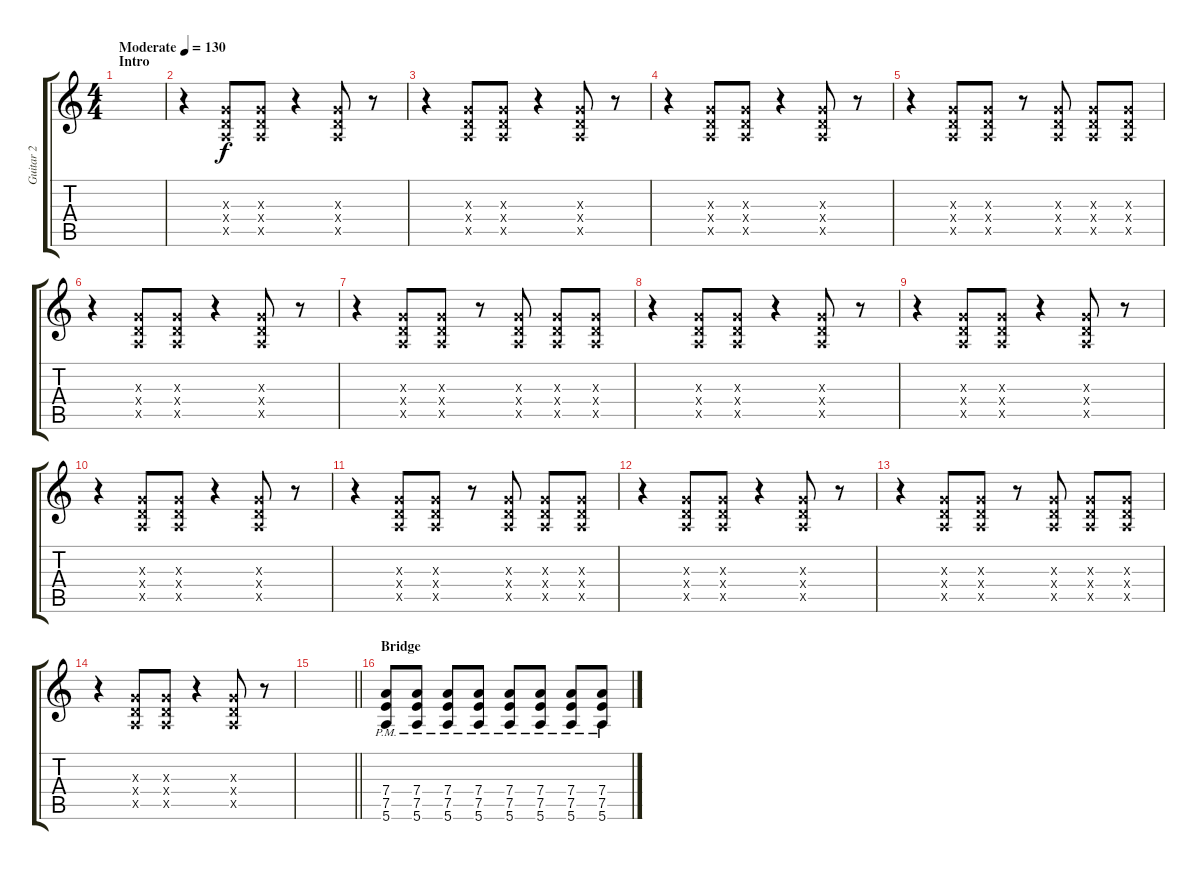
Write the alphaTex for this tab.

\track ("Guitar 2" "Guitar 2") {instrument electricguitarclean}
\staff {score tabs}
\tuning (E4 B3 G3 D3 A2 E2) {hide}
\ts (4 4)
\section ("" "Intro")
\tempo (130 "Moderate")
\clef g2
\ks c
|
r.4 (0.3{x} 0.4{x} 0.5{x}).8 (0.3{x} 0.4{x} 0.5{x}).8 r.4 (0.3{x} 0.4{x} 0.5{x}).8 r.8 |
r.4 (0.3{x} 0.4{x} 0.5{x}).8 (0.3{x} 0.4{x} 0.5{x}).8 r.4 (0.3{x} 0.4{x} 0.5{x}).8 r.8 |
r.4 (0.3{x} 0.4{x} 0.5{x}).8 (0.3{x} 0.4{x} 0.5{x}).8 r.4 (0.3{x} 0.4{x} 0.5{x}).8 r.8 |
r.4 (0.3{x} 0.4{x} 0.5{x}).8 (0.3{x} 0.4{x} 0.5{x}).8 r.8 (0.3{x} 0.4{x} 0.5{x}).8 (0.3{x} 0.4{x} 0.5{x}).8 (0.3{x} 0.4{x} 0.5{x}).8 |
r.4 (0.3{x} 0.4{x} 0.5{x}).8 (0.3{x} 0.4{x} 0.5{x}).8 r.4 (0.3{x} 0.4{x} 0.5{x}).8 r.8 |
r.4 (0.3{x} 0.4{x} 0.5{x}).8 (0.3{x} 0.4{x} 0.5{x}).8 r.8 (0.3{x} 0.4{x} 0.5{x}).8 (0.3{x} 0.4{x} 0.5{x}).8 (0.3{x} 0.4{x} 0.5{x}).8 |
r.4 (0.3{x} 0.4{x} 0.5{x}).8 (0.3{x} 0.4{x} 0.5{x}).8 r.4 (0.3{x} 0.4{x} 0.5{x}).8 r.8 |
r.4 (0.3{x} 0.4{x} 0.5{x}).8 (0.3{x} 0.4{x} 0.5{x}).8 r.4 (0.3{x} 0.4{x} 0.5{x}).8 r.8 |
r.4 (0.3{x} 0.4{x} 0.5{x}).8 (0.3{x} 0.4{x} 0.5{x}).8 r.4 (0.3{x} 0.4{x} 0.5{x}).8 r.8 |
r.4 (0.3{x} 0.4{x} 0.5{x}).8 (0.3{x} 0.4{x} 0.5{x}).8 r.8 (0.3{x} 0.4{x} 0.5{x}).8 (0.3{x} 0.4{x} 0.5{x}).8 (0.3{x} 0.4{x} 0.5{x}).8 |
r.4 (0.3{x} 0.4{x} 0.5{x}).8 (0.3{x} 0.4{x} 0.5{x}).8 r.4 (0.3{x} 0.4{x} 0.5{x}).8 r.8 |
r.4 (0.3{x} 0.4{x} 0.5{x}).8 (0.3{x} 0.4{x} 0.5{x}).8 r.8 (0.3{x} 0.4{x} 0.5{x}).8 (0.3{x} 0.4{x} 0.5{x}).8 (0.3{x} 0.4{x} 0.5{x}).8 |
r.4 (0.3{x} 0.4{x} 0.5{x}).8 (0.3{x} 0.4{x} 0.5{x}).8 r.4 (0.3{x} 0.4{x} 0.5{x}).8 r.8 |
\barLineRight lightlight
|
\section ("" "Bridge")
(7.4{pm} 7.5{pm} 5.6{pm}).8 (7.4{pm} 7.5{pm} 5.6{pm}).8 (7.4{pm} 7.5{pm} 5.6{pm}).8 (7.4{pm} 7.5{pm} 5.6{pm}).8 (7.4{pm} 7.5{pm} 5.6{pm}).8 (7.4{pm} 7.5{pm} 5.6{pm}).8 (7.4{pm} 7.5{pm} 5.6{pm}).8 (7.4{pm} 7.5{pm} 5.6{pm}).8
